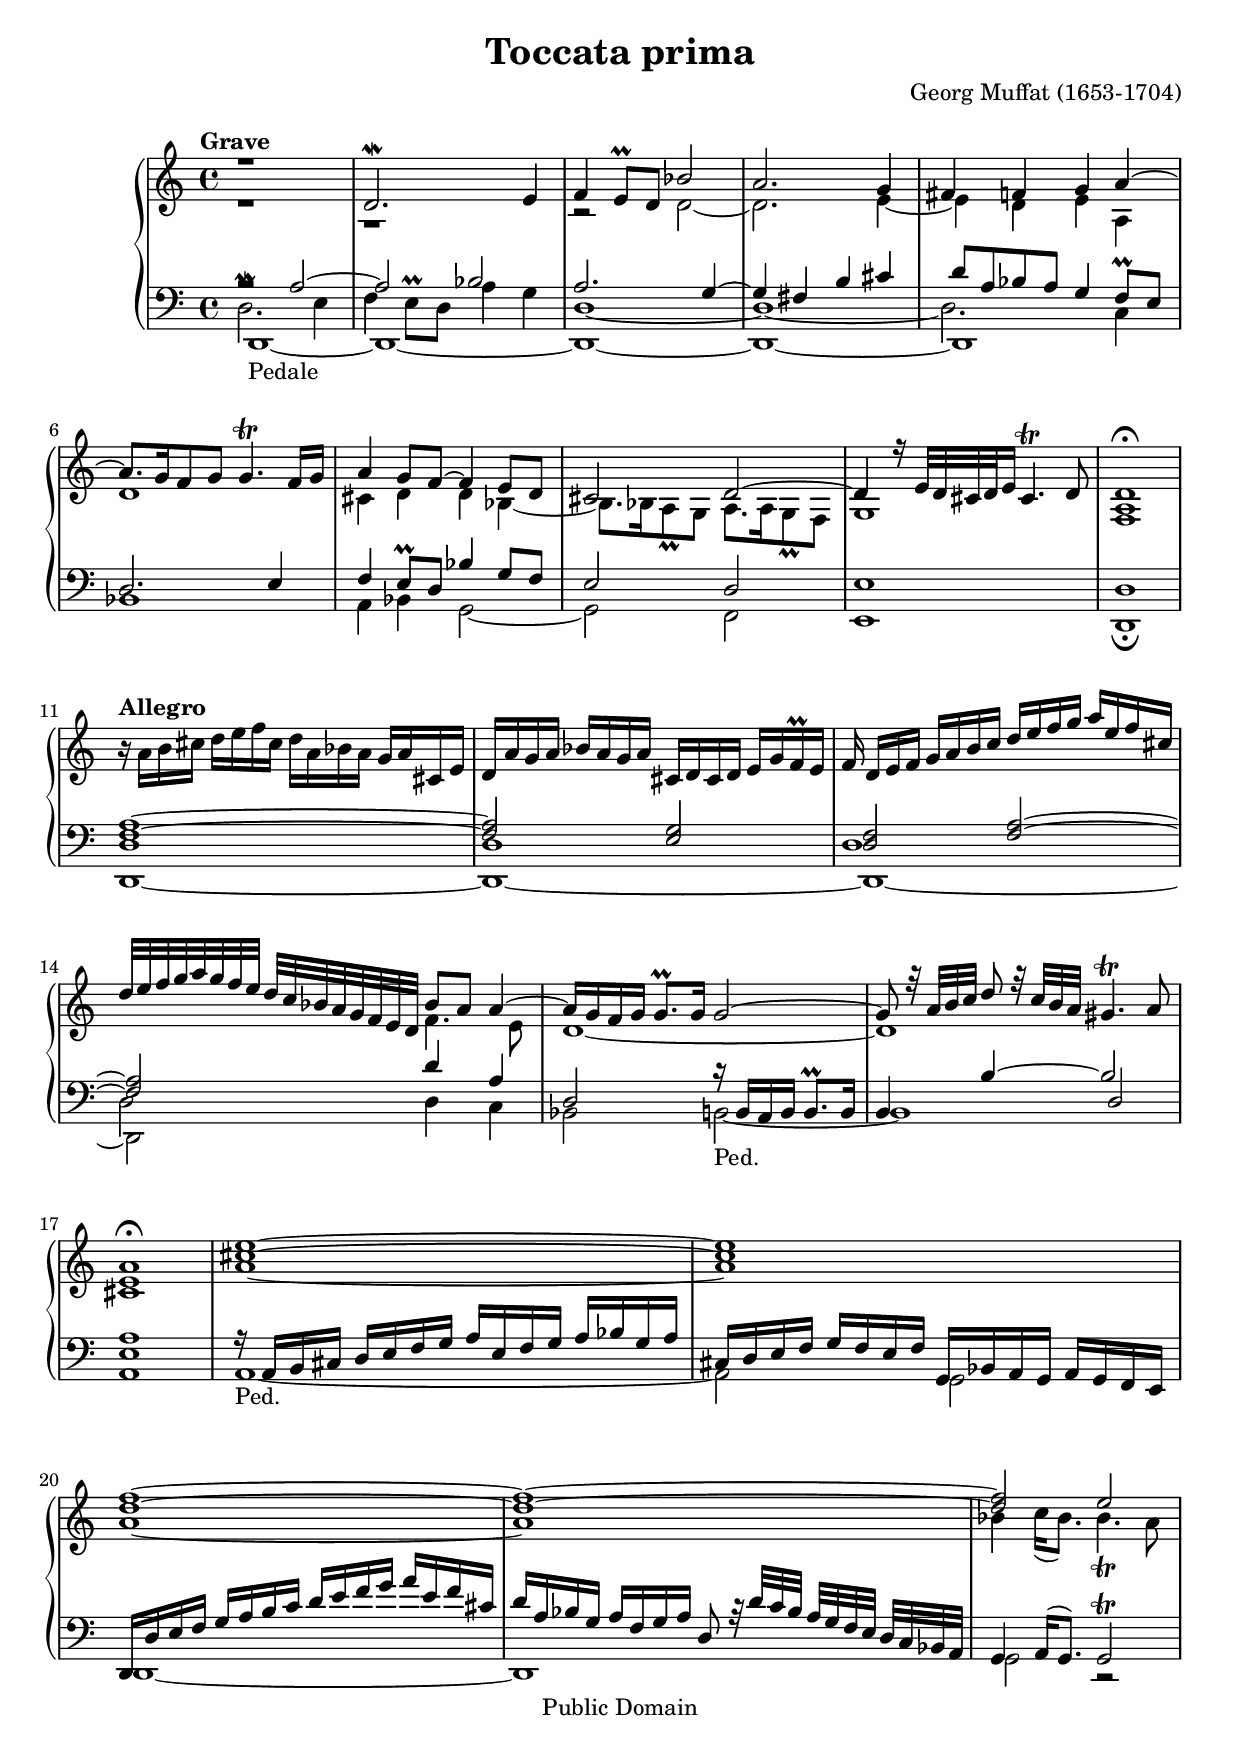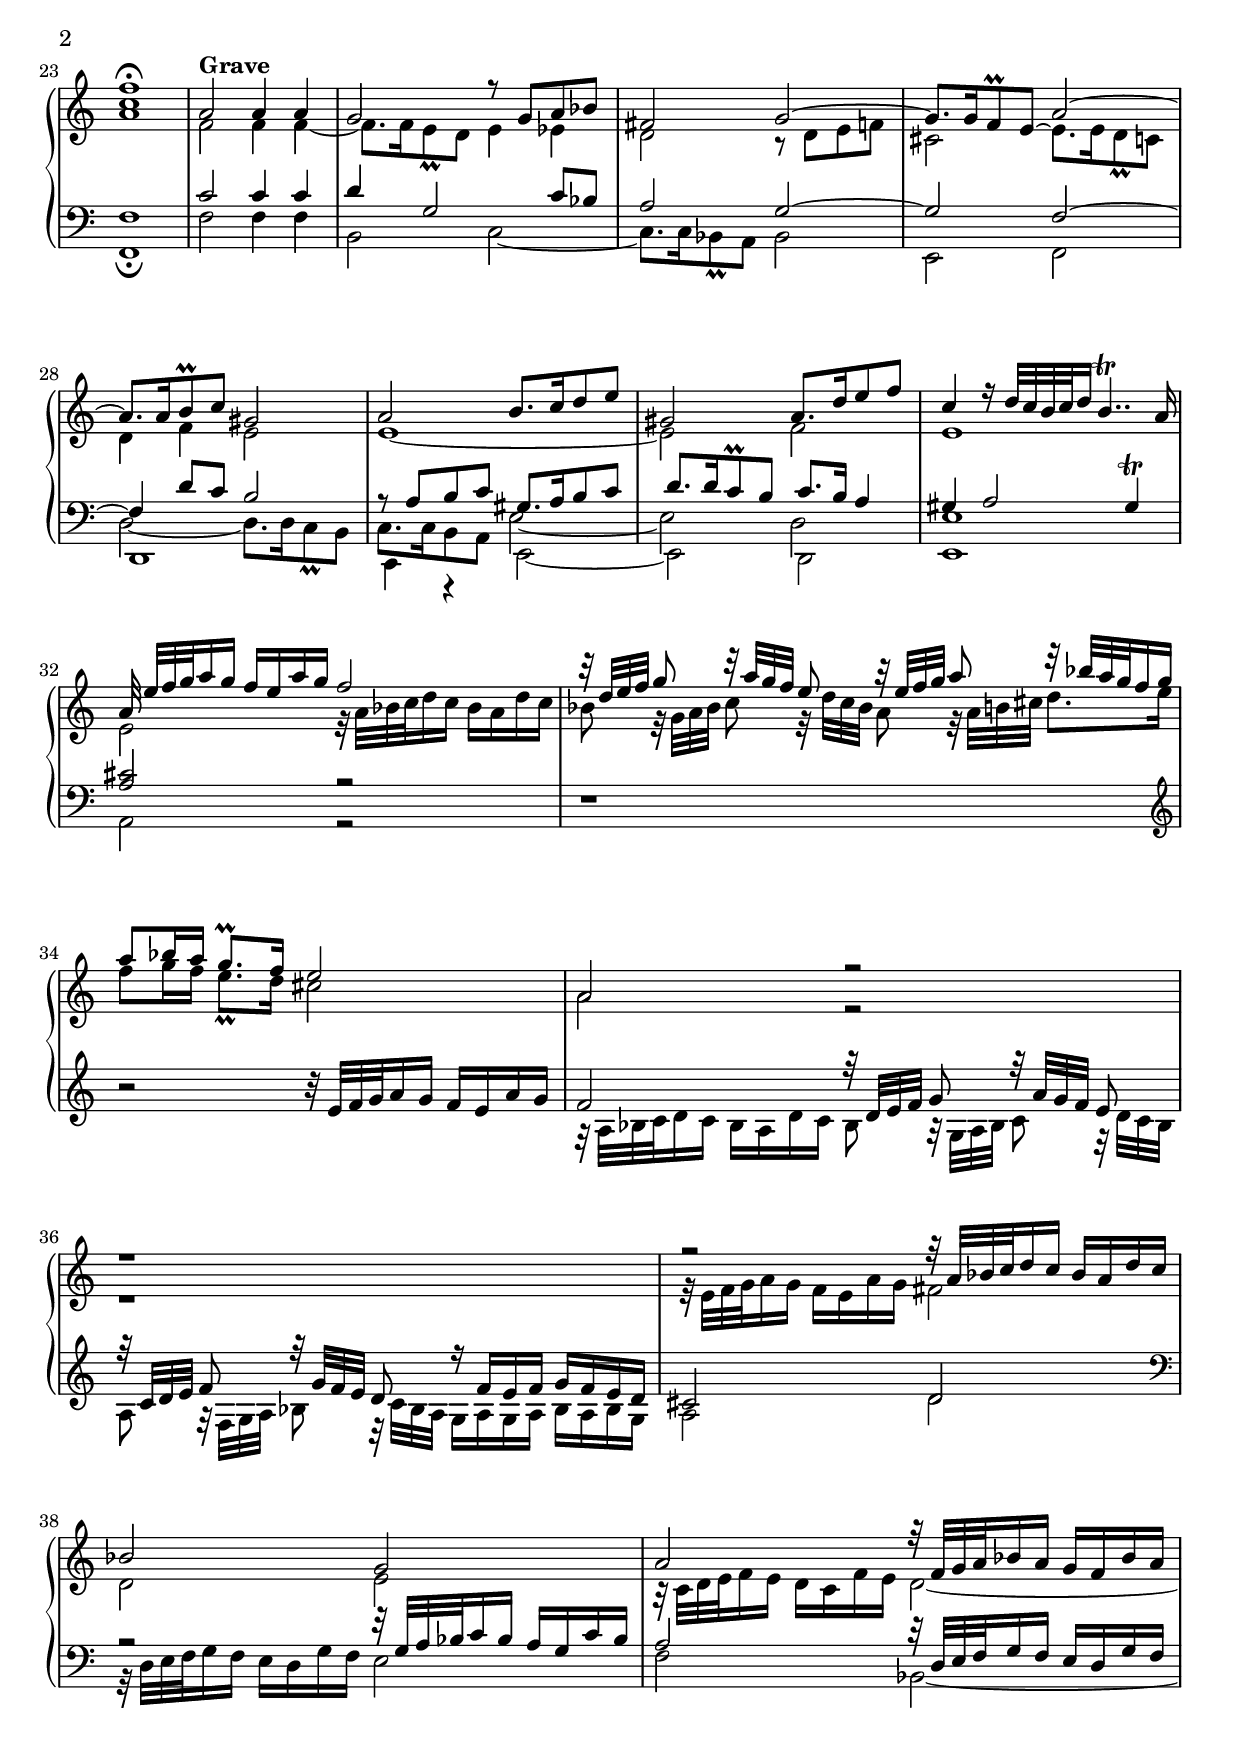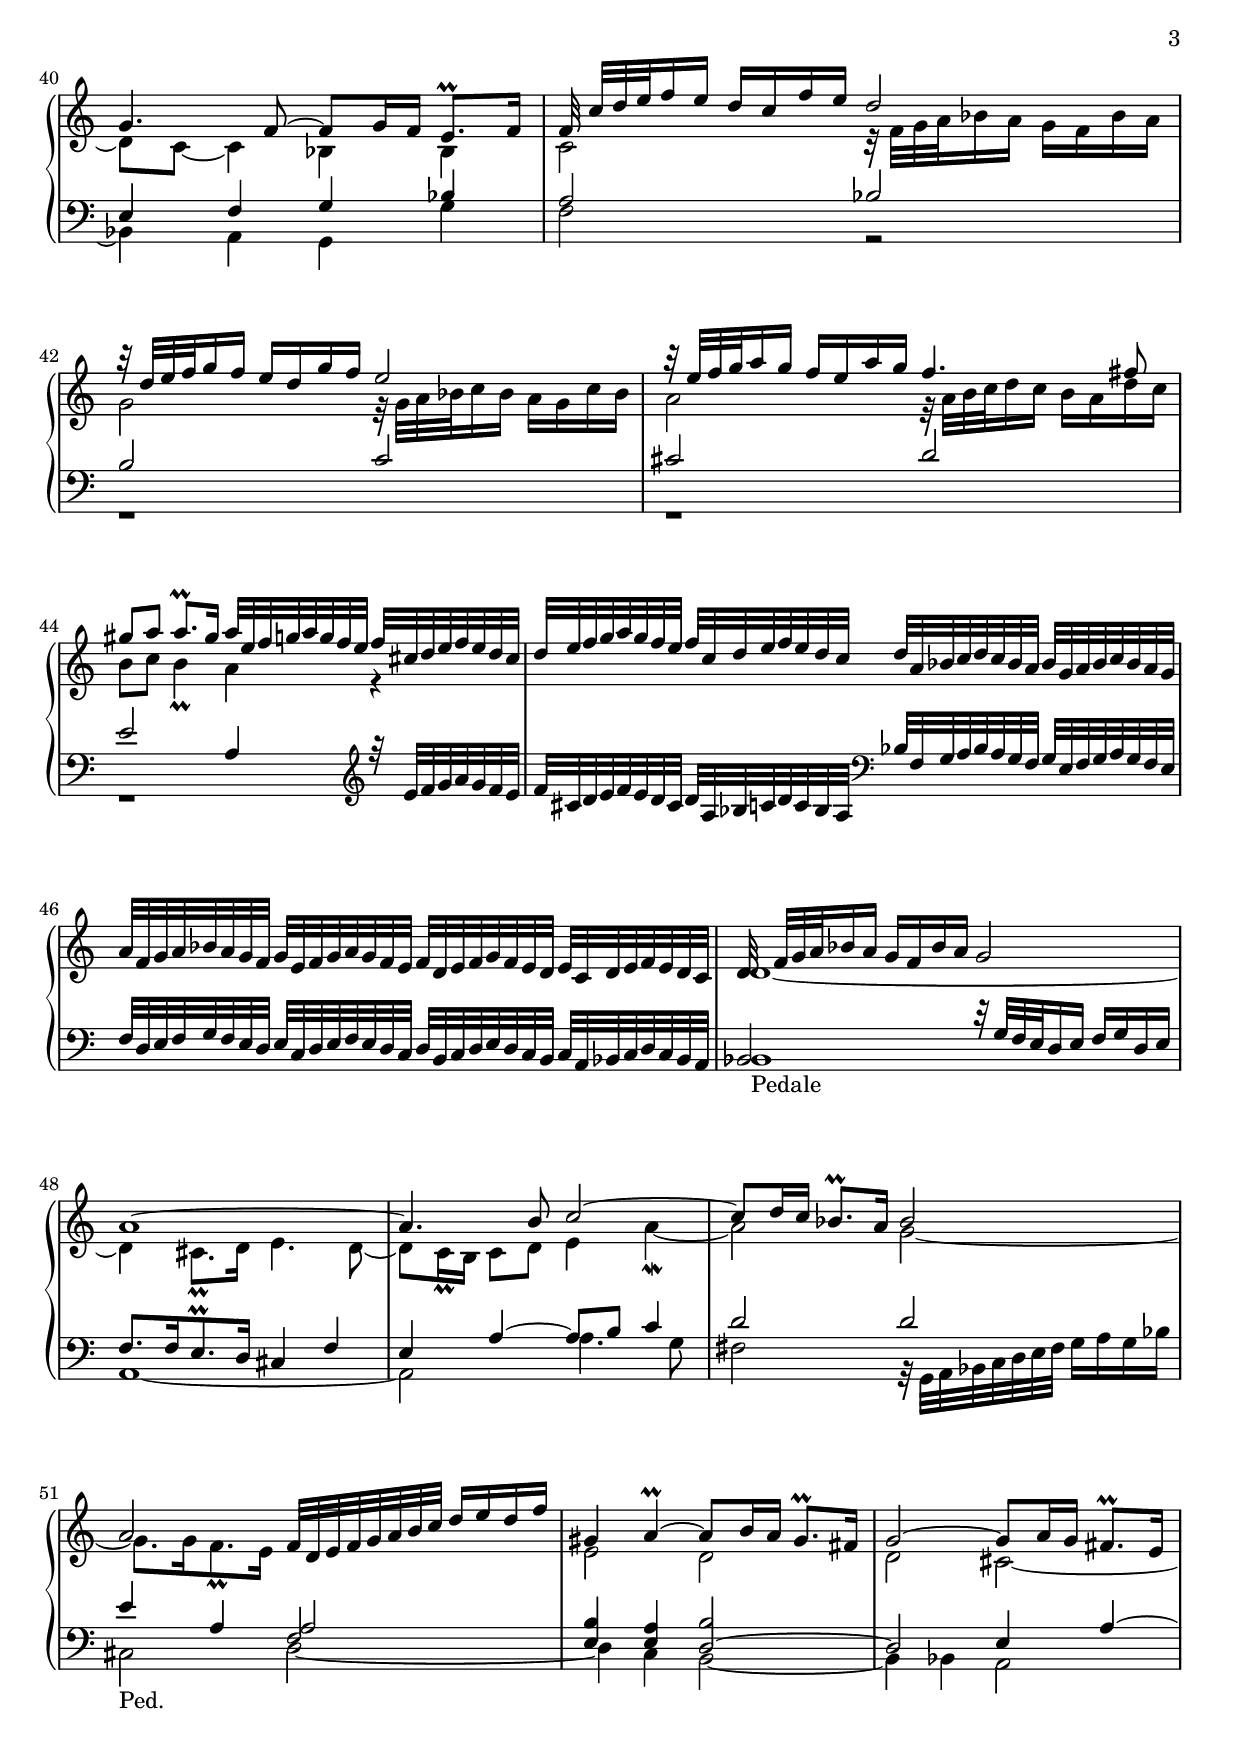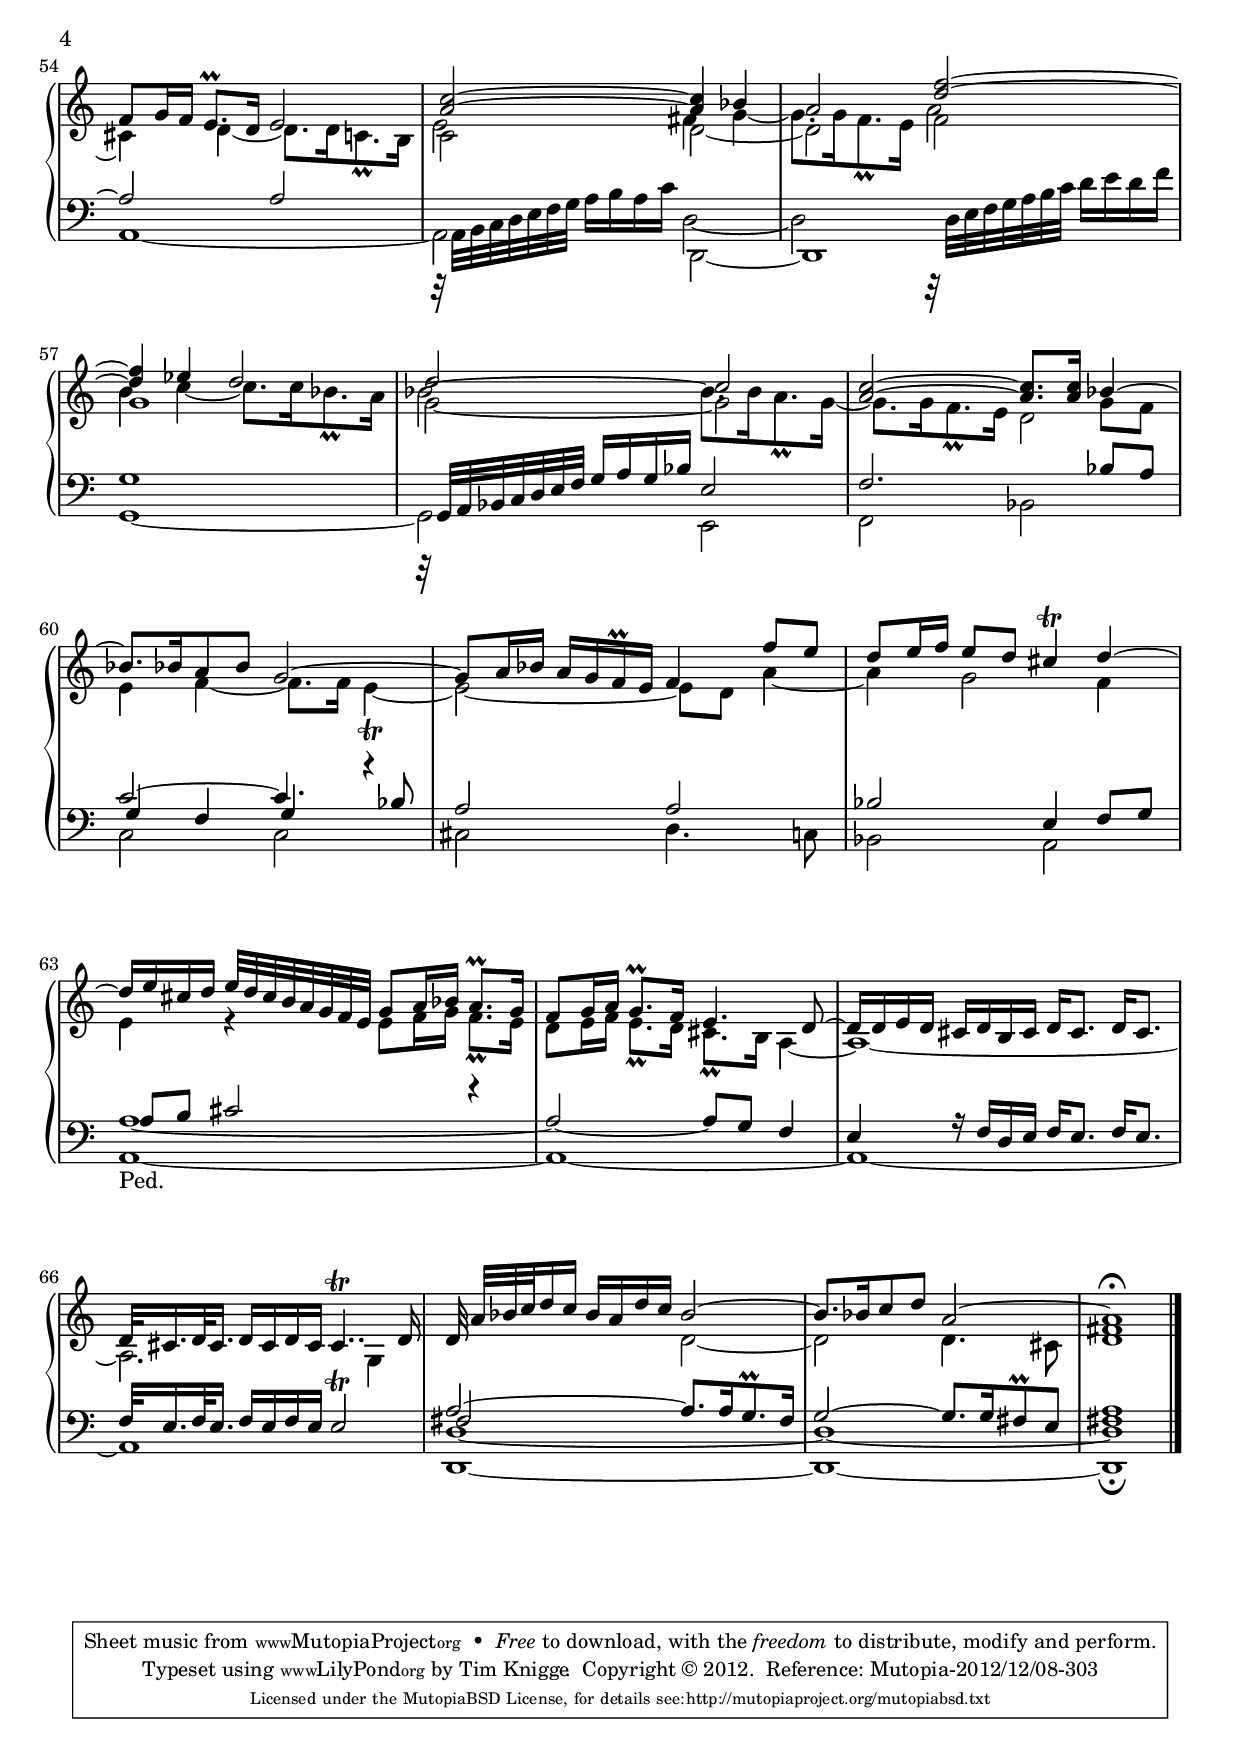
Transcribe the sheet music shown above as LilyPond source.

\version "2.16.0"
\include "nederlands.ly"
\header {
  title = "Toccata prima"
  opus = " "
  composer = "Georg Muffat (1653-1704)"
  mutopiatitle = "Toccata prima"
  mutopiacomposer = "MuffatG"
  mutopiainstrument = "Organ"
  date = "1690"
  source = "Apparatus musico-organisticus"
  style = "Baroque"
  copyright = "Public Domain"
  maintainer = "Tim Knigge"
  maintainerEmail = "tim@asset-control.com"
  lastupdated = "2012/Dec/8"
  
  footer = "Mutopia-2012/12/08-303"
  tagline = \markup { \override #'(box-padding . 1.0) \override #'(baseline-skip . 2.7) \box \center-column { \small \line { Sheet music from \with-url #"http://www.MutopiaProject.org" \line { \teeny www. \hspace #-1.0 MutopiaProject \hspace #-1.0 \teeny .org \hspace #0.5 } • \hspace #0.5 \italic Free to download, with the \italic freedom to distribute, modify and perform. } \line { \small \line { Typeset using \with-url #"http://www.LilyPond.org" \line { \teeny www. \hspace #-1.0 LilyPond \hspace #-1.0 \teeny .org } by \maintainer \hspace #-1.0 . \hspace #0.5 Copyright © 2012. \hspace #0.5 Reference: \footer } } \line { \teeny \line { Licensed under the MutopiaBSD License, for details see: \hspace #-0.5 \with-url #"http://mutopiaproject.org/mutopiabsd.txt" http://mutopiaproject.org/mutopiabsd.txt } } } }
}

global =  {
  \key c \major
  \time 4/4
  \skip 1*69
  \bar "|." |
}

upOne = \context Voice = "one"  \relative c' {
  \clef treble
  \voiceOne
  \set Staff.midiInstrument = "church organ"

  \tempo "Grave"
  r1 |
  d2.\mordent e4 |
  f  e8[\prall d] bes'2 |
  a2. g4 |
  fis4 f g a~ |
   a8.[ g16 f8 g] g4.\trill  f16[ g] | 		           %5
  a4  g8[ f~] f4  e8[ d] |
  cis2 d~ |
  d4 r16  e32[ d cis d e16] cis4.\trill d8 |
  d1\fermata |						   %10

  \tempo "Allegro"
  \oneVoice r16  a'[ b cis]  d[ e f cis]  d[ a bes a] \voiceOne  g[ a cis, e] |
   d[ a' g a]  bes[ a g a]  cis,[ d cis d]  e[ g f\prall e] |
  f  d[ e f]  g[ a b c]  d[ e f g]  a[ e f cis] |
   d32[ e f g a g f e]  d[ c bes a g f e d]   bes'8[ a] a4~ |
   a16[ g f g]  g8.[\prall g16] g2~ |			   %15
  g8 r32  a[ b c] d8 r32  c[ b a] gis4.\trill a8 |
  a1\fermata |
  <cis e>1~ |
  <cis e> |
  <d f>~ |						   %20
  <d f>~ |
  <d f>2 e |
  <c f>1\fermata |

  \tempo "Grave"
  a2 a4 a |
  g2 r8  g[ a bes] |					   %25
  fis2 g~ |
   g8.[ g16 f8\prall e~] \voiceTwo  e8.[ e16 d8\prall c] |
  d4 f e2 |
  e1~ |
  e2 f |						   %30
  e1 |
  e2 r32  a[ bes c d16 c]  bes[ a d c] |
  bes8 r32  g[ a bes] c8 r32  d[ c bes] a8 r32  a[ b cis]  d8.[ e16] |
   f8[ g16 f]  e8.[_\prall d16] cis2 |
  \voiceOne a2 r |					   %35
  r1 |
  r2 r32  a[ bes c d16 c]  bes[ a d c] |
  bes2 g |
  a r32  f[ g a bes16 a]  g[ f bes a] |
  g4. f8~  f[ g16 f]  e8.[\prall f16] |			   %40
  f32  c'[ d e f16 e]  d[ c f e] d2 |
  r32  d[ e f g16 f]  e[ d g f] e2 |
  r32  e[ f g a16 g]  f[ e a g] f4. fis8 |
   gis[ a]  a8.[\prall gis16]  a32[ e f g a g f e]  f[ cis d e f e d cis ] |
   d[ e f g a g f e]  f[ c d e f e d c]  d[ a bes c d c bes a]  bes[ g a bes c bes a g] | %45
   a[ f g a bes a g f]  g[ e f g a g f e]  f[ d e f g f e d]  e[ c d e f e d c] |
  d  f[ g a bes16 a]  g[ f bes a] g2 |
  a1~ |
  a4. b8 c2~ |
   c8[ d16 c]  bes8.[\prall a16] bes2 |			   %50
  a  f32[ d e f g a b c]  d16[ e d f] |
  gis,4 a4\prall~  a8[ b16 a]  gis8.[\prall fis16] |
  g2~  g8[ a16 g]  fis8.[\prall e16] |
   f8[ g16 f]  e8.[\prall d16] e2 |
  <a c>~ <a c>4 bes |					   %55
  a2 <d f>~ |
  <d f>4 es d2 |
  d c |
  <a c>~ <a c>8.[ <a c>16] bes4~ |
   bes8.[ bes16 a8 bes] g2~ |				   %60
   g8[ a16 bes]  a[ g f\prall e] f4  f'8[ e] |
   d[ e16 f]  e8[ d] cis4\trill d~ |
   d16[ e cis d]  e32[ d cis b a g f e]  g8[ a16 bes]  a8.[\prall g16] |
   f8[ g16 a]  g8.[\prall f16] e4. d8~ |
   d16[ d e d]  cis[ d b cis]  d[ cis8.]  d16[ cis8.] |	   %65
   d32[ cis16. d32 cis16.]  d16[ cis d cis] cis4..\trill d16 |
  d32  a'[ bes c d16 c]  bes[ a d c] bes2~ |
   bes8.[ bes16 c8 d] a2~ |
  a1\fermata |
}

upTwo = \context Voice = "two"  \relative c' {
  \clef treble
  \voiceTwo
  \set Staff.midiInstrument = "church organ"

  r1 |
  r |
  r2 d~ |
  d2. e4~ |
  e d e a, |						   %5
  d1 |
  cis4 d d bes~ |
   bes8.[ bes16 a8\prall g]  a8.[ a16 g8\prall f] |
  g1 |
  <f a> |						   %10
  s1 |
  s |
  s |
  s2 f'4. e8 |
  d1~ |							   %15
  d |
  <cis e> |
  a'~ |
  a |
  a~ |							   %20
  a |
  bes4  c16[(  bes8.)] bes4._\trill a8 |
  a1 |
  f2 f4 f~|
   f8.[ f16 e8\prall d] e4 es |				   %25
  d2 r8  d[ e f] |
  cis2 \voiceOne a'~ |
   a8.[ a16 b8\prall c] gis2 |
  a  b8.[ c16 d8 e] |
  gis,2  a8.[ d16 e8 f] |				   %30
  c4 r16  d32[ c b c d16] b4..\trill a16 |
  a32  e'32[ f g a16 g]  f[ e a g] f2 |
  r32  d[ e f] g8 r32  a[ g f] e8 r32  e[ f g] a8 r32  bes[ a g f16 g] |
   a8[ bes16 a]  g8.[\prall f16] e2 |
  \voiceTwo a, r |				   %35
  r1 |
  r32  e[ f g a16 g]  f[ e a g] fis2 |
  d e |
  r32  c[ d e f16 e]  d[ c f e] d2~ |
   d8[ c~] c4 bes bes |					   %40
  c2 r32  f[ g a bes16 a]  g[ f bes a] |
  g2 r32  g[ a bes c16 bes]  a[ g c bes] |
  a2 r32  a[ b c d16 c]  b[ a d c] |
   b8[ c] b4_\prall a r |
  s1 |							   %45
  s |
  d,1~ |
  d4  cis8.[\prall d16] e4. d8~ |
   d[ c16\prall b]  c8[ d] e4 a\mordent~ |
  a2 g~ |						   %50
   g8.[ g16 f8.\prall e16] \change Staff = bass \voiceThree a,2 |
  \change Staff = treble \voiceFour e' d |
  d cis~ |
  cis4 d~  d8.[ d16 c8.\prall b16] |
  e2 fis4 g~ |						   %55
   g8.[ g16 f8.\prall e16] a2 |
  b4 c~  c8.[ c16 bes8.\prall a16] |
  \tieUp bes2~  bes8.[ bes16 a8.\prall \tieDown g16~] |
   g8.[ g16 f8.\prall e16] d2 |
  e4 f~  f8.[ f16] e4\trill~ |				   %60
  e2~  e8[ d] a'4~ |
  a g2 f4 |
  e r  e8[ f16 g]  f8.[_\prall e16] |
   d8[ e16 f]  e8.[_\prall d16]  cis8.[_\prall b16] a4~ |
  a1~ |							   %65
  a2. g4 |
  \change Staff = bass \voiceThree fis2 \change Staff = treble \voiceTwo d'~ |
  d d4. cis8 |
  <d fis>1 |
}

downOne = \context Voice = "three"  \relative c' {
  \clef bass
  \voiceOne
  \set Staff.midiInstrument = "church organ"

  r2 a~ |
  a \voiceFour a4 g |
  d1~ |
  d~ |
  d2.c4 |						   %5
  bes1 |
  a4 bes g2~ |
  g f |
  e1 |
  d_\fermata |						   %10

  d'1 |
  d |
  d |
  d2 d4 c |
  bes2 \voiceOne r16 b[ a b]  b8.[\prall b16] |	   %15
  b4 b'~ b2 |
  a1 |
  r16  a,[ b cis]  d[ e f g]  a[ e f g]  a[ bes g a] |
   cis,[ d e f]  g[ f e f]  g,[ bes a g]  a[ g f e] |
   d[ d' e f]  g[ a b c]  d[ e f g]  a[ e f cis] |		   %20
   d[ a bes g]  a[ f g a] d,8 r32  d'[ c bes]  a[ g f e]  d[ c bes a] |
  g4  a16[(  g8.)] g2\trill |
  f'1 |

  c'2 c4 c |
  d g,2  c8[ bes] |					   %25
  a2 g~ |
  g f~ |
  f4  d'8[ c] b2 |
  r8  a[ b c]  gis8.[ a16 b8 c] |
   d8.[ d16 c8\prall b]  c8.[ b16] a4 |			   %30
  gis a2 gis4\trill |
  <a cis>2 r |
  \oneVoice r1 |
  \clef treble r2 r32  e'[ f g a16 g]  f[ e a g] |
  \voiceOne f2 r32  d[ e f] g8 r32  a[ g f] e8 |			   %35
  r32  c[ d e] f8 r32  g[ f e] d8 r16  f[ e f]  g[ f e d] |
  cis2 d |
  \clef bass r2 r32  g,[ a bes c16 bes]  a[ g c bes] |
  a2 r32  d,[ e f g16 f]  e[ d g f] |
  e4 f g bes |						   %40
  a2 bes |
  b c |
  cis d |
  e a,4 \clef treble r32  e'[ f g a g f e] |
   f[ cis d e f e d cis]  d[ a bes c d c bes a] \clef bass  bes[ f g a bes a g f]  g[ e f g a g f e] |	%45
   f[ d e f g f e d]  e[ c d e f e d c]  d[ b c d e d c b]  c[ a bes c d c bes a] |
  bes2 r32  g'[ f e d16 e]  f[ g d e] |
   f8.[ f16 e8.\prall d16] cis4 f |
  e a~  a8[ b] c4 |
  d2 d |						   %50
  e4 a, f2 |
  <e b'>4 <e a> <d b'>2~ |
  d e4 a~ |
  a2 a |
  \change Staff = treble \voiceTwo c d~ |	   %55
  d f |
  g1 |
  g2~ g |
  s2 s4  g8[ f] |
  \change Staff = bass \voiceOne c2~ c4. bes8 |   %60
  a2 a |
  bes e,4  f8[ g] |
  \voiceThree a[ b] cis2 r4 |
  s1 |
  s |							   %65
  s |
  \voiceOne a2~  a8.[ a16 g8.\prall fis16] |
  g2~  g8.[ g16 fis8\prall e] |
  <fis a>1 |
}

downTwo = \context Voice = "four"  \relative c {
  \clef bass
  \voiceFour
  \set Staff.midiInstrument = "church organ"

  d2.^\mordent e4 |
  f  e8[^\prall d] \voiceOne bes'2 |
  a2. g4 ~|
  g fis b cis |
   d8[ a bes a] g4  f8[\prall e] |			   %5
  d2. e4 |
  f  e8[\prall d] bes'4  g8[ f] |
  e2 d |
  e1 |
  d |							   %10

  <f a>~ |
  <f a>2 <e g> |
  <d f> <f a>~ |
  <f a> d'4 a |
  \voiceThree d,2 s |						   %15
  s d |
  e1 |
  s |
  s |
  s |							   %20
  s |
  s |
  s |
  s |
  s |							   %25
  s |
  s |
  \voiceFour d2~  d8.[ d16 c8\prall b] |
   c8.[ c16 b8 a] e'2~ |
  e d |							   %30
  e1 |
  s |
  s |
  \clef treble s |
  \voiceFour r32  a[ bes c d16 c]  bes[ a d c] bes8 r32  g[ a bes] c8 r32  d[ c bes] |	%35
  a8 r32  f[ g a] bes8 r32  c[ bes a]  g16[ a g a]  bes[ a bes g] |
  a2 d |
  \clef bass r32  d,[ e f g16 f]  e[ d g f] e2 |
  f bes,~ |
  bes4 a g g'						   %40
  f2 r |
  r1 |
  r |
  r |
  s |							   %45
  s |
  s |
  s |
  s2 a4. g8 |
  fis2 r32  g,[ a bes c d e fis]  g16[ a g bes] |		   %50
  s1 |
  s |
  s |
  s |
  r32  a,[ b c d e f g]  a16[ b a c]  d,2~ |		   %55
  d r32  d[ e f g a b c]  d16[ e d f] |
  g,1 |
  r32 \voiceThree  g,[ a bes c d e f]  g16[ a g bes] e,2 |
  f2.  bes8[ a] |
  g4 f g r |						   %60
  s1 |
  s |
  \voiceOne \tieDown a~ |
  a2~  a8[ g] f4 |
  e r16  f[ d e]  f16[ e8.]  f16[ e8.] |			   %65
   f32[ e16. f32 e16.]  f16[ e f e] e2\trill |
  \voiceFour d1~ |
  d~ |
  d |
}

bass = \context Voice = "five"  \relative c, {
  \clef bass
  \voiceTwo
  \set Staff.midiInstrument = "church organ"

  d1_"Pedale"~ |
  d~ |
  d~ |
  d~ |
  d |							   %5
  s1 |
  s |
  s |
  s |
  s |							   %10

  d~ |
  d~ |
  d~ |
  d2 s |
  s b'_"Ped."~ |					   %15
  b1 |
  a1 |
  a_"Ped."~ |
  a2 g |
  d1~ |							   %20
  d |
  g2 r |
  f1_\fermata |

  f'2 f4 f |
  b,2 c~ |						   %25
   c8.[ c16 bes8\prall a] bes2 |
  e, f |
  d1 |
  c4 r e2~
  e d |							   %30
  e1 |
  a2 r |
  s1 |
  s |
  s |							   %35
  s |
  s |
  s |
  s |
  s |							   %40
  s |
  s |
  s |
  s |
  s |							   %45
  s |
  bes1_"Pedale" |
  a~ |
  a2 s |
  s1 |							   %50
  cis2_"Ped." d~ |
  d4 c b2~ |
  b4 bes a2 |
  a1~ |
  a2 d,~ |						   %55
  d1 |
  g~ |
  g2 e |
  f bes |
  c c |							   %60
  cis d4. c8 |
  bes2 a |
  a1_"Ped."~ |
  a~ |
  a~ |							   %65
  a |
  d,~ |
  d~ |
  d_\fermata
}

\score {
%  \context GrandStaff <<
    \context PianoStaff <<
      % \set PianoStaff.followVoice = ##t
      \context Staff = "treble" <<
        \global 
        \upOne
        \upTwo
      >>	
      \context Staff = "bass" <<
        \global 
        \downOne
        \downTwo
	\bass
      >>   
    >>
%    \context Staff = "bass" <
%      \global 
%      \bass
%    >   
%  >>
  
  \midi {
    \tempo 4 = 90
    }


  \layout {
%    line-width = 19.0\cm 
%    indent = 0
%    interscorelinefill = 5.0\pt
  }
}
